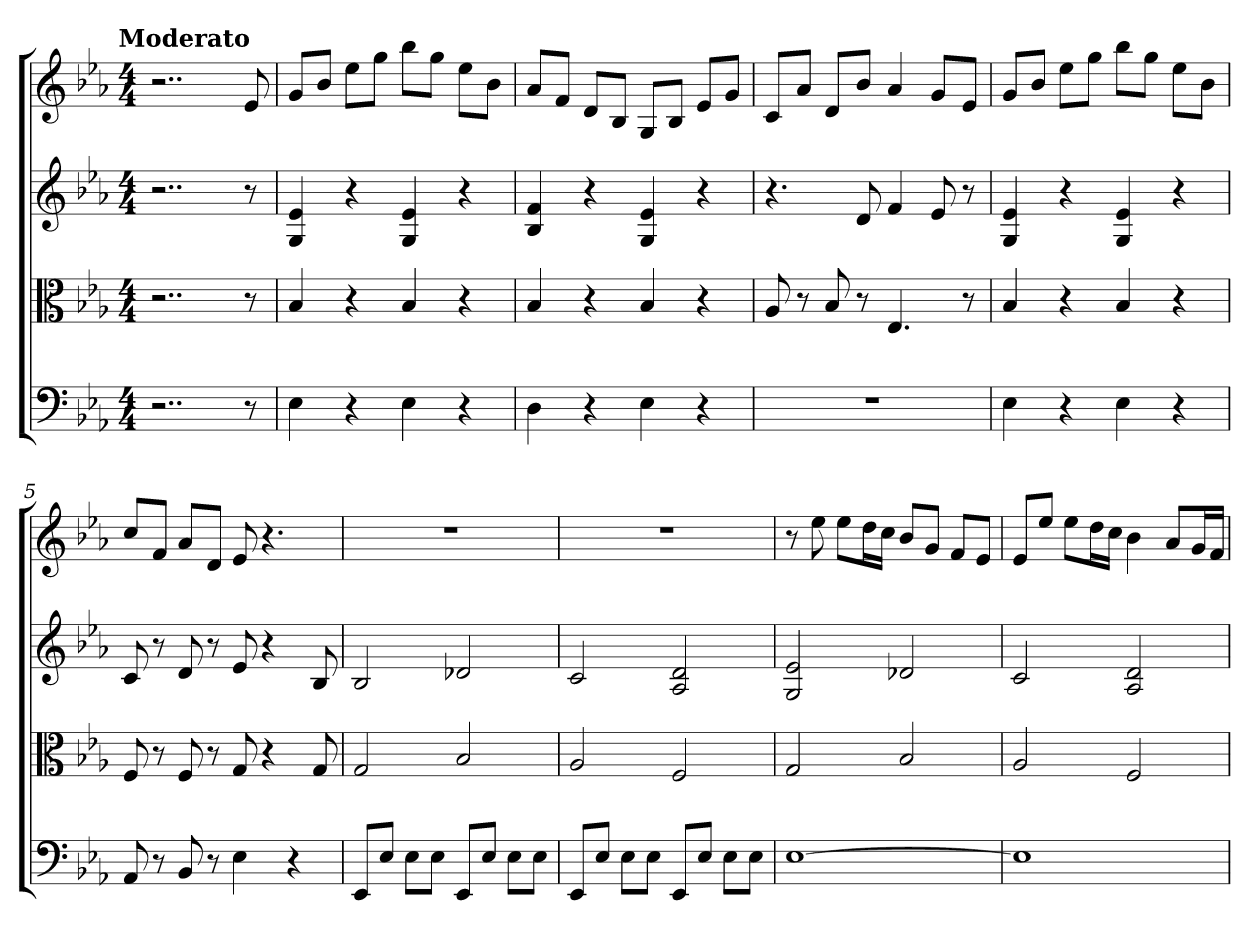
**kern	**kern	**kern	**kern
*part4	*part3	*part2	*part1
*staff4	*staff3	*staff2	*staff1
*clefF4	*clefC3	*	*
*k[b-e-a-]	*k[b-e-a-]	*k[b-e-a-]	*k[b-e-a-]
*E-:	*E-:	*E-:	*E-:
!!LO:TX:omd:t=Moderato
*M4/4	*M4/4	*M4/4	*M4/4
*MM92	*MM92	*MM92	*MM92
=	=	=	=
2..r	2..r	2..r	2..r
8r	8r	8r	8e-
=1	=1	=1	=1
4E-	4B-	4G 4e-	8gL
.	.	.	8b-J
4r	4r	4r	8ee-L
.	.	.	8ggJ
4E-	4B-	4G 4e-	8bb-L
.	.	.	8ggJ
4r	4r	4r	8ee-L
.	.	.	8b-J
=2	=2	=2	=2
4D	4B-	4B- 4f	8a-L
.	.	.	8fJ
4r	4r	4r	8dL
.	.	.	8B-J
4E-	4B-	4G 4e-	8GL
.	.	.	8B-J
4r	4r	4r	8e-L
.	.	.	8gJ
=3	=3	=3	=3
1r	8A-	4.r	8cL
.	8r	.	8a-J
.	8B-	.	8dL
.	8r	8d	8b-J
.	4.E-	4f	4a-
.	.	8e-	8gL
.	8r	8r	8e-J
=4	=4	=4	=4
4E-	4B-	4G 4e-	8gL
.	.	.	8b-J
4r	4r	4r	8ee-L
.	.	.	8ggJ
4E-	4B-	4G 4e-	8bb-L
.	.	.	8ggJ
4r	4r	4r	8ee-L
.	.	.	8b-J
=5	=5	=5	=5
8AA-	8F	8c	8ccL
8r	8r	8r	8fJ
8BB-	8F	8d	8a-L
8r	8r	8r	8dJ
4E-	8G	8e-	8e-
.	4r	4r	4.r
4r	.	.	.
.	8G	8B-	.
=6	=6	=6	=6
8EE-/L	2G	2B-	1r
8E-/J	.	.	.
8E-\L	.	.	.
8E-\J	.	.	.
8EE-/L	2B-	2d-X	.
8E-/J	.	.	.
8E-\L	.	.	.
8E-\J	.	.	.
=7	=7	=7	=7
8EE-/L	2A-	2c	1r
8E-/J	.	.	.
8E-\L	.	.	.
8E-\J	.	.	.
8EE-/L	2F	2A- 2d	.
8E-/J	.	.	.
8E-\L	.	.	.
8E-\J	.	.	.
=8	=8	=8	=8
[1E-	2G	2G 2e-	8r
.	.	.	8ee-
.	.	.	8ee-L
.	.	.	16ddL
.	.	.	16ccJJ
.	2B-	2d-X	8b-L
.	.	.	8gJ
.	.	.	8fL
.	.	.	8e-J
=9	=9	=9	=9
1E-]	2A-	2c	8e-L
.	.	.	8ee-J
.	.	.	8ee-L
.	.	.	16ddL
.	.	.	16ccJJ
.	2F	2A- 2d	4b-
.	.	.	8a-L
.	.	.	16gL
.	.	.	16fJJ
=	=	=	=
*-	*-	*-	*-
